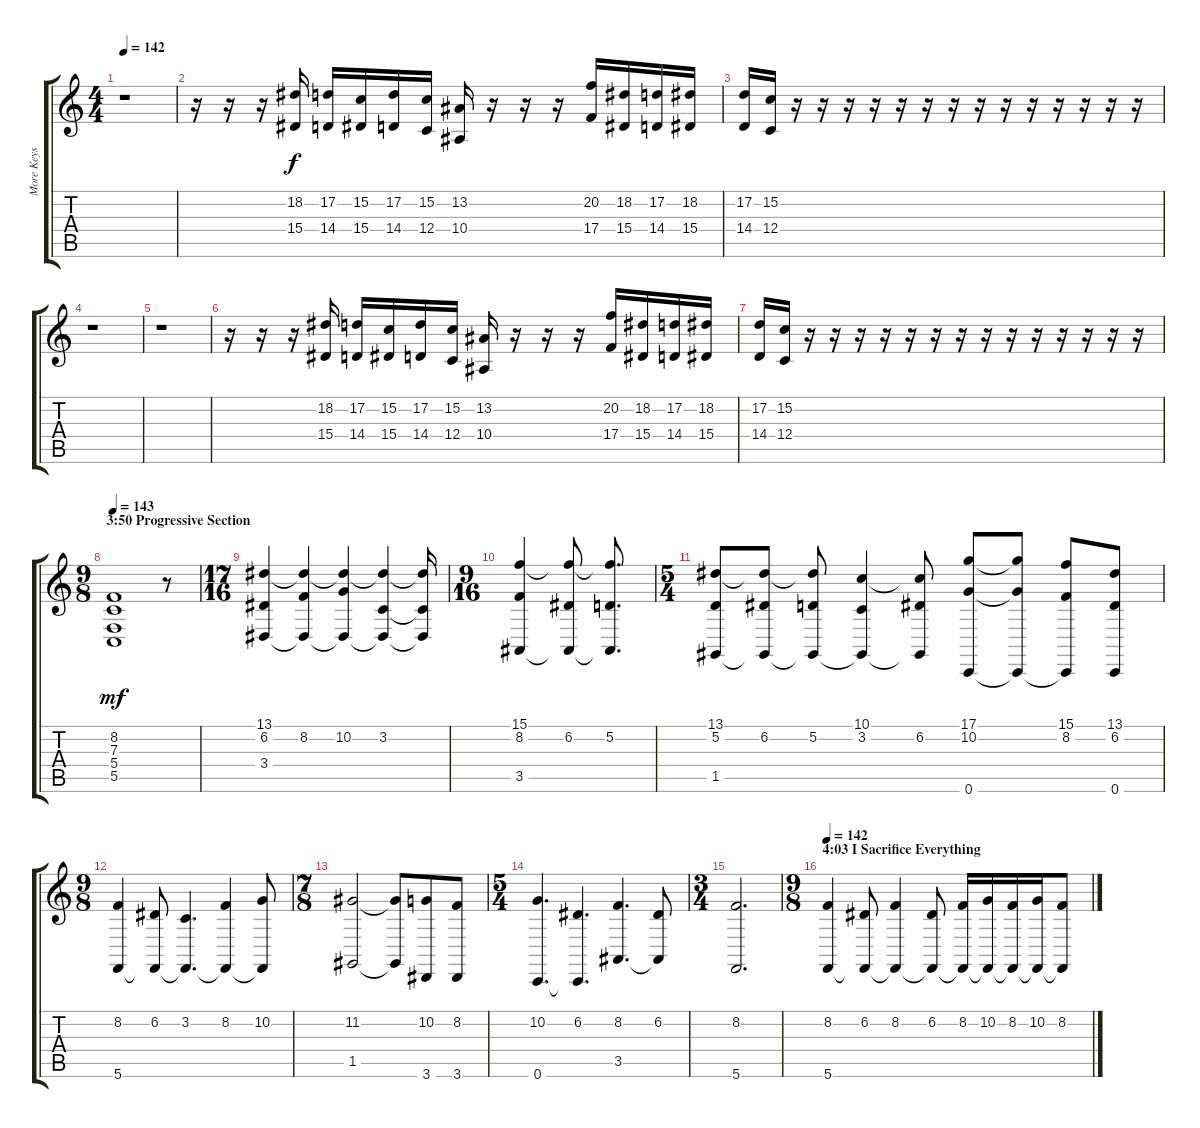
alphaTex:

\track ("More Keys" "More Keys") {instrument stringensemble1}
\staff {score tabs}
\tuning (D4 A3 F3 C3 G2 C2) {hide}
\ts (4 4)
\tempo 142
\clef g2
\ks c
r.1{dy f} |
r.16 r.16 r.16 (18.2 15.4).16 (17.2 14.4).16 (15.2 15.4).16 (17.2 14.4).16 (15.2 12.4).16 (13.2 10.4).16 r.16 r.16 r.16 (20.2 17.4).16 (18.2 15.4).16 (17.2 14.4).16 (18.2 15.4).16 |
(17.2 14.4).16 (15.2 12.4).16 r.16 r.16 r.16 r.16 r.16 r.16 r.16 r.16 r.16 r.16 r.16 r.16 r.16 r.16 |
r.1 |
r.1 |
r.16 r.16 r.16 (18.2 15.4).16 (17.2 14.4).16 (15.2 15.4).16 (17.2 14.4).16 (15.2 12.4).16 (13.2 10.4).16 r.16 r.16 r.16 (20.2 17.4).16 (18.2 15.4).16 (17.2 14.4).16 (18.2 15.4).16 |
(17.2 14.4).16 (15.2 12.4).16 r.16 r.16 r.16 r.16 r.16 r.16 r.16 r.16 r.16 r.16 r.16 r.16 r.16 r.16 |
\ts (9 8)
\section ("" "3:50 Progressive Section")
\tempo 143
(8.2 7.3 5.4 5.5).1{dy mf} r.8 |
\ts (17 16)
(13.1 6.2 3.4).4 (13.1{t} 8.2 3.4{t}).4 (13.1{t} 10.2 3.4{t}).4 (13.1{t} 3.2 3.4{t}).4 (13.1{t} 3.2{t} 3.4{t}).16 |
\ts (9 16)
(15.1 8.2 3.5).4 (15.1{t} 6.2 3.5{t}).8 (15.1{t} 5.2 3.5{t}).8{d} |
\ts (5 4)
(13.1 5.2 1.5).8 (13.1{t} 6.2 1.5{t}).8 (13.1{t} 5.2 1.5{t}).8 (10.1 3.2 1.5{t}).4 (10.1{t} 6.2 1.5{t}).8 (17.1 10.2 0.6).8 (17.1{t} 10.2{t} 0.6{t}).8 (15.1 8.2 0.6{t}).8 (13.1 6.2 0.6).8 |
\ts (9 8)
(8.2 5.6).4 (6.2 5.6{t}).8 (3.2 5.6{t}).4{d} (8.2 5.6{t}).4 (10.2 5.6{t}).8 |
\ts (7 8)
(11.2 1.5).2 (11.2{t} 1.5{t}).8 (10.2 3.6).8 (8.2 3.6).8 |
\ts (5 4)
(10.2 0.6).4{d} (6.2 0.6{t}).4{d} (8.2 3.5).4{d} (6.2 3.5{t}).8 |
\ts (3 4)
(8.2 5.6).2{d} |
\ts (9 8)
\section ("" "4:03 I Sacrifice Everything")
\tempo 142
(8.2 5.6).4 (6.2 5.6{t}).8 (8.2 5.6{t}).4 (6.2 5.6{t}).8 (8.2 5.6{t}).16 (10.2 5.6{t}).16 (8.2 5.6{t}).16 (10.2 5.6{t}).16 (8.2 5.6{t}).8
